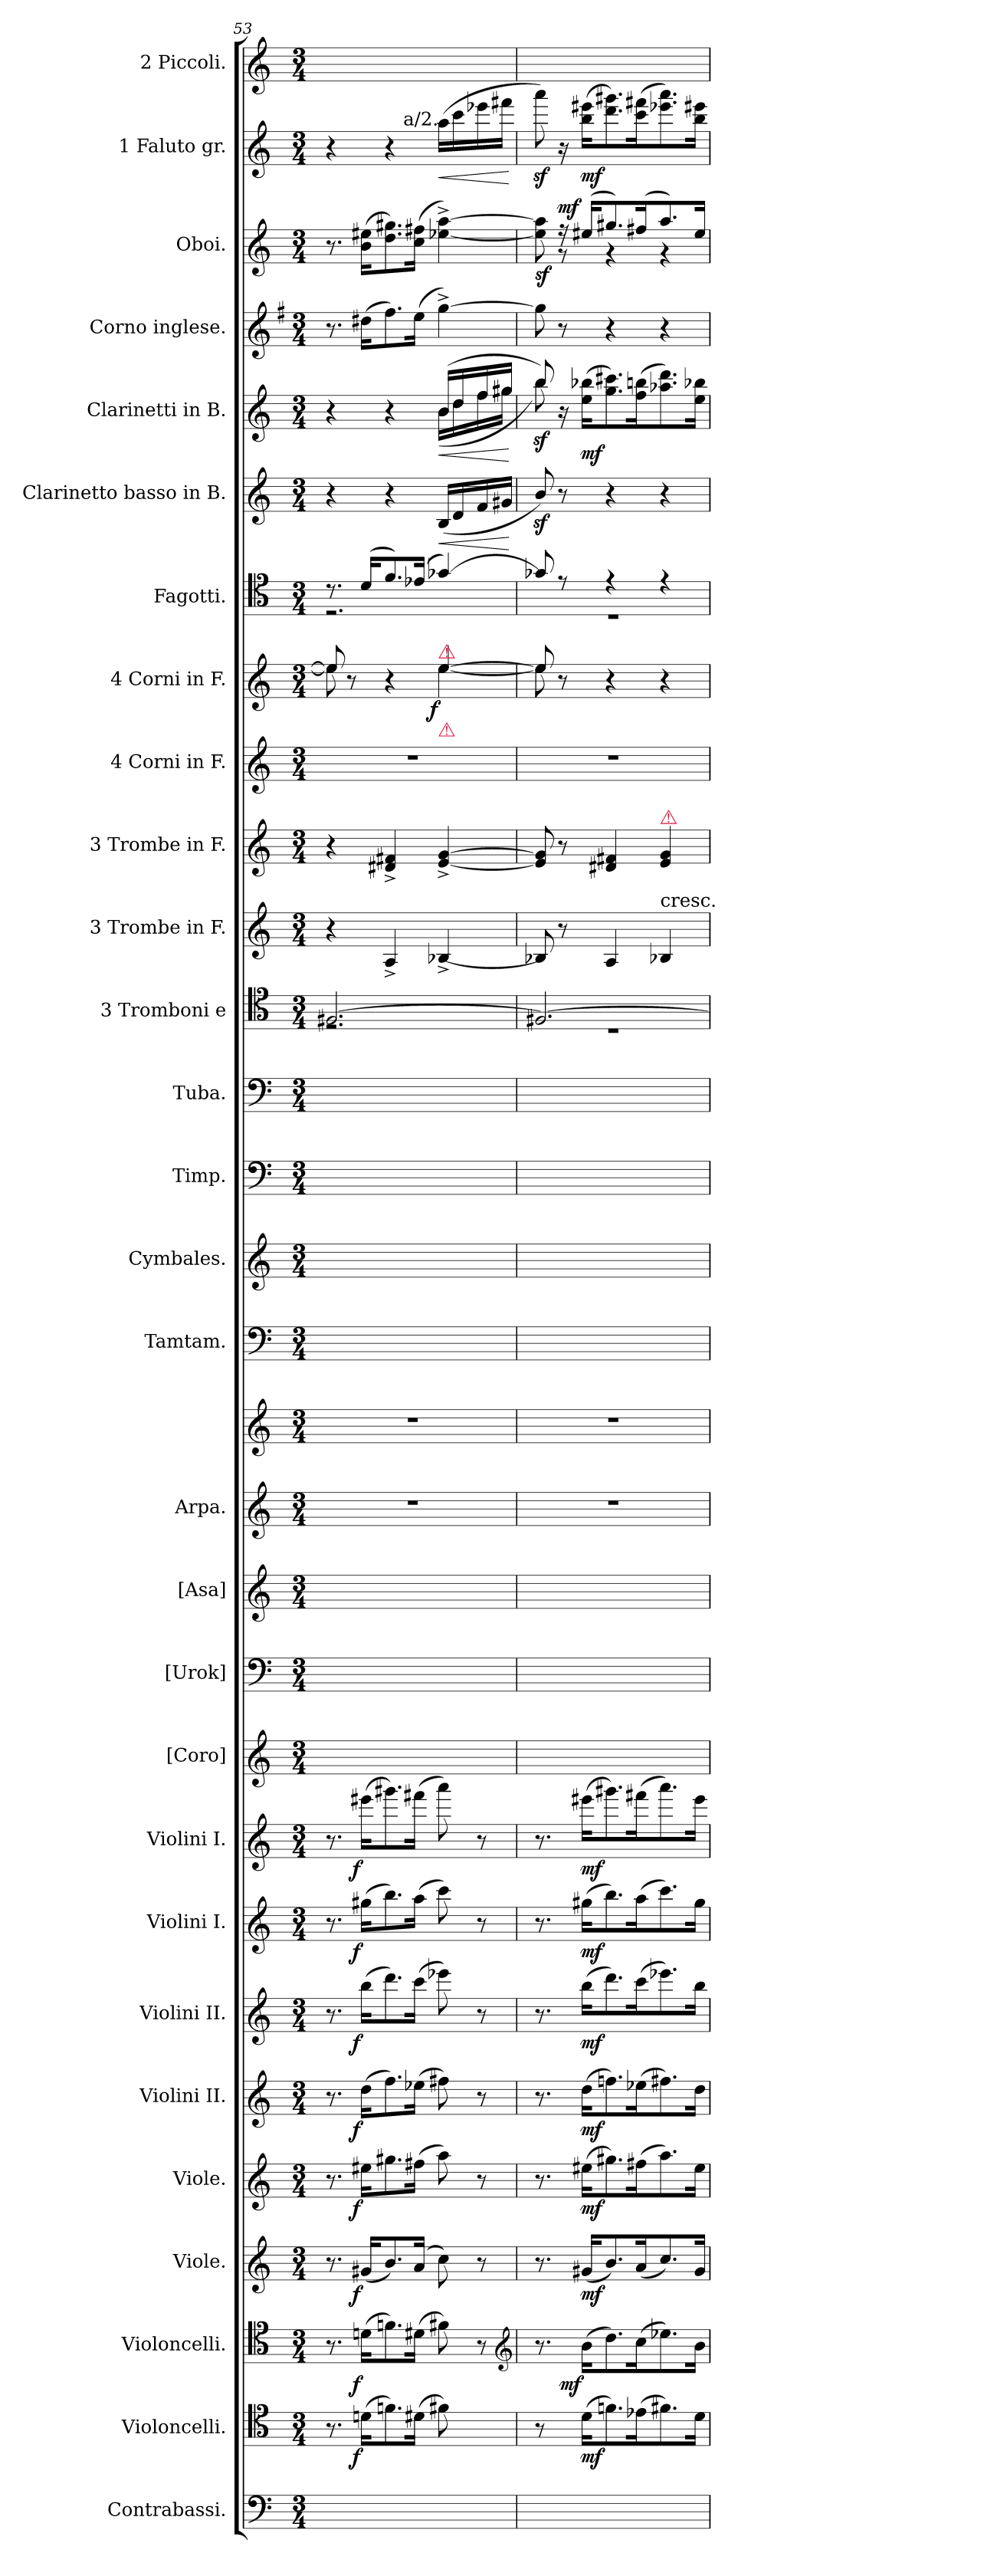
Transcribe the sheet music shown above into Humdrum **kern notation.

**kern	**kern	**dynam	**kern	**dynam	**kern	**dynam	**kern	**dynam	**kern	**dynam	**kern	**dynam	**kern	**dynam	**kern	**dynam	**kern	**kern	**kern	**kern	**kern	**kern	**kern	**kern	**kern	**kern	**dynam	**kern	**kern	**kern	**kern	**dynam	**kern	**kern	**dynam	**kern	**dynam	**kern	**kern	**dynam	**kern	**dynam	**kern
*part29	*part28	*part28	*part27	*part27	*part26	*part26	*part25	*part25	*part24	*part24	*part23	*part23	*part22	*part22	*part21	*part21	*part20	*part19	*part18	*part17	*part17	*part16	*part15	*part14	*part13	*part12	*part12	*part11	*part10	*part9	*part8	*part8	*part7	*part6	*part6	*part5	*part5	*part4	*part3	*part3	*part2	*part2	*part1
*staff30	*staff29	*staff29	*staff28	*staff28	*staff27	*staff27	*staff26	*staff26	*staff25	*staff25	*staff24	*staff24	*staff23	*staff23	*staff22	*staff22	*staff21	*staff20	*staff19	*staff18	*staff17	*staff16	*staff15	*staff14	*staff13	*staff12	*staff12	*staff11	*staff10	*staff9	*staff8	*staff8	*staff7	*staff6	*staff6	*staff5	*staff5	*staff4	*staff3	*staff3	*staff2	*staff2	*staff1
*I"Contrabassi.	*I"Violoncelli.	*	*I"Violoncelli.	*	*I"Viole.	*	*I"Viole.	*	*I"Violini II.	*	*I"Violini II.	*	*I"Violini I.	*	*I"Violini I.	*	*I"[Coro]	*I"[Urok]	*I"[Asa]	*I"Arpa.	*	*I"Tamtam.	*I"Cymbales.	*I"Timp.	*I"Tuba.	*I"3 Tromboni e	*	*I"3 Trombe in F.	*I"3 Trombe in F.	*I"4 Corni in F.	*I"4 Corni in F.	*	*I"Fagotti.	*I"Clarinetto basso in B.	*	*I"Clarinetti in B.	*	*I"Corno inglese.	*I"Oboi.	*	*I"1 Faluto gr.	*	*I"2 Piccoli.
*I'C.-B.	*I'Vcll.	*	*I'Vcll.	*	*	*	*	*	*I'II.	*	*I'II.	*	*	*	*	*	*	*I'Urok.	*I'Asa.	*	*	*I'Tamtam	*I'Cymb.	*I'Timp	*	*I'1.2. Tromb.	*	*	*I'1.2. Trb. F.	*I'Corni F.	*I'Corni F.	*	*I'Fag.	*	*	*I'Cl.B.	*	*I'Corno ingl.	*I'Ob.	*	*	*	*I'Picc.
*clefF4	*clefC4	*	*clefC4	*	*clefG2	*	*clefG2	*	*clefG2	*	*clefG2	*	*clefG2	*	*clefG2	*	*clefG2	*clefF4	*clefG2	*clefG2	*clefG2	*clefF4	*clefG2	*clefF4	*clefF4	*clefC4	*	*clefG2	*clefG2	*clefG2	*clefG2	*	*clefC4	*clefG2	*	*clefG2	*	*clefG2	*clefG2	*	*clefG2	*	*clefG2
*	*	*	*	*	*	*	*	*	*	*	*	*	*	*	*	*	*	*	*	*	*	*	*	*	*	*	*	*ITrd-3c-5	*ITrd-3c-5	*ITrd4c7	*ITrd4c7	*	*	*ITrd1c2	*	*ITrd1c2	*	*ITrd4c7	*	*	*	*	*
*k[]	*k[]	*	*k[]	*	*k[]	*	*k[]	*	*k[]	*	*k[]	*	*k[]	*	*k[]	*	*k[]	*k[]	*k[]	*k[]	*k[]	*k[]	*k[]	*k[]	*k[]	*k[]	*	*k[b-]	*k[b-]	*k[b-]	*k[b-]	*	*k[]	*k[b-e-]	*	*k[b-e-]	*	*k[]	*k[]	*	*k[]	*	*k[]
*M3/4	*M3/4	*	*M3/4	*	*M3/4	*	*M3/4	*	*M3/4	*	*M3/4	*	*M3/4	*	*M3/4	*	*M3/4	*M3/4	*M3/4	*M3/4	*M3/4	*M3/4	*M3/4	*M3/4	*M3/4	*M3/4	*	*M3/4	*M3/4	*M3/4	*M3/4	*	*M3/4	*M3/4	*	*M3/4	*	*M3/4	*M3/4	*	*M3/4	*	*M3/4
=53	=53	=53	=53	=53	=53	=53	=53	=53	=53	=53	=53	=53	=53	=53	=53	=53	=53	=53	=53	=53	=53	=53	=53	=53	=53	=53	=53	=53	=53	=53	=53	=53	=53	=53	=53	=53	=53	=53	=53	=53	=53	=53	=53
*	*	*	*	*	*	*	*	*	*	*	*	*	*	*	*	*	*	*	*	*	*	*	*	*	*	*^	*	*	*	*	*^	*	*^	*	*	*^	*	*	*	*	*	*	*
!	!	!	!	!	!	!	!	!	!	!	!	!	!	!	!	!	!	!	!	!	!	!	!	!	!	!	!	!LO:DY:a	!	!	!	!	!	!	!	!	!	!	!	!	!	!	!	!	!	!	!
2.ryy	8.r	.	8.r	.	8.r	.	8.r	.	8.r	.	8.r	.	8.r	.	8.r	.	2.ryy	2.ryy	2.ryy	2.r	2.r	2.ryy	2.ryy	2.ryy	2.ryy	[2.F#X/	2.rD	f	4r	4r	2.r	8a/]	8a\]	.	8.rc	2.rD	4r	.	4r	2ryy	.	8.r	8.r	.	4r	.	2.ryy
.	.	.	.	.	.	.	.	.	.	.	.	.	.	.	.	.	.	.	.	.	.	.	.	.	.	.	.	.	.	.	.	8r	4.ryy	.	.	.	.	.	.	.	.	.	.	.	.	.	.
!	!	!LO:DY:b:rj	!	!LO:DY:b:rj	!	!LO:DY:b:rj	!	!LO:DY:b:rj	!	!LO:DY:b:rj	!	!LO:DY:b:rj	!	!LO:DY:b:rj	!	!LO:DY:b:rj	!	!	!	!	!	!	!	!	!	!	!	!	!	!	!	!	!	!	!	!	!	!	!	!	!	!	!	!	!	!	!
.	(16dn\KL	f	(16dn\KL	f	(16g#X/KL	f	16ee#X\KL	f	(16dd\KL	f	(16bb\KL	f	(16gg#X\KL	f	(16eee#X\KL	f	.	.	.	.	.	.	.	.	.	.	.	.	.	.	.	.	.	.	(16d/KL	.	.	.	.	.	.	(16g#X\KL	(16b\ 16ee#X\KL	.	.	.	.
.	8.fn\)	.	8.fn\)	.	8.b/)	.	8.gg#X\	.	8.ff\)	.	8.ddd\)	.	8.bb\)	.	8.ggg#X\)	.	.	.	.	.	.	.	.	.	.	.	.	.	4d^>/	4g#X^>/ 4bn^>/	.	4r	.	.	8.f/)	.	4r	.	4r	.	.	8.b\)	8.dd\ 8.gg#X\)	.	4r	.	.
.	(16d#X\Jk	.	(16d#X\Jk	.	(16a/Jk	.	(16ff#X\Jk	.	(16ee-X\Jk	.	(16ccc\Jk	.	(16aa\Jk	.	(16fff#X\Jk	.	.	.	.	.	.	.	.	.	.	.	.	.	.	.	.	.	.	.	(<16e-X/Jk	.	.	.	.	.	.	(16a\Jk	(16cc\ 16ff#X\Jk	.	.	.	.
!	!	!	!	!	!	!	!	!	!	!	!	!	!	!	!	!	!	!	!	!	!	!	!	!	!	!	!	!	!	!	!	!	!	!	!	!	!	!	!	!	!	!	!	!	!LO:TX:a:rj:t=a/2.	!	!
!	!	!	!	!	!	!	!	!	!	!	!	!	!	!	!	!	!	!	!	!	!	!	!	!	!	!	!	!	!	!	!	!LO:TX:a:color=crimson:t=⚠	!	!	!	!	!	!	!	!	!	!	!	!	!	!	!
!	!	!	!	!	!	!	!	!	!	!	!	!	!	!	!	!	!	!	!	!	!	!	!	!	!	!	!	!	!	!	!	!LO:TX:b:color=crimson:t=⚠	!	!	!	!	!	!	!	!	!	!	!	!	!	!	!
!	!	!	!	!	!	!	!	!	!	!	!	!	!	!	!	!	!	!	!	!	!	!	!	!	!	!	!	!	!	!	!	!	!	!LO:DY:b:rj	!	!	!	!LO:HP:b	!	!	!LO:HP:b	!	!	!	!	!LO:HP:b	!
.	8f#X\)	.	8f#X\)	.	8cc\)	.	8aa\)	.	8ff#X\)	.	8eee-X\)	.	8ccc\)	.	8aaa\)	.	.	.	.	.	.	.	.	.	.	.	.	.	[4e-X^>/	[4a^>/ [4cc^>/	.	[4a/	[4a\	f	[4g-X/)	.	(16A/LL	<	(16a/LL	(16a\LL	<	[4cc^\)	[4ee-X^\ [4aa^\)	.	(16aa\LL	<	.
.	.	.	.	.	.	.	.	.	.	.	.	.	.	.	.	.	.	.	.	.	.	.	.	.	.	.	.	.	.	.	.	.	.	.	.	.	16c/	.	16cc/	16cc\	.	.	.	.	16ccc\	.	.
.	8ryy	.	8r	.	8r	.	8r	.	8r	.	8r	.	8r	.	8r	.	.	.	.	.	.	.	.	.	.	.	.	.	.	.	.	.	.	.	.	.	16e-/	.	16ee-/	16ee-\	.	.	.	.	16eee-X\	.	.
.	.	.	.	.	.	.	.	.	.	.	.	.	.	.	.	.	.	.	.	.	.	.	.	.	.	.	.	.	.	.	.	.	.	.	.	.	16f#X/JJ	.	16ff#X/JJ	16ff#X\JJ	.	.	.	.	16fff#X\JJ	.	.
*	*	*	*	*	*	*	*	*	*	*	*	*	*	*	*	*	*	*	*	*	*	*	*	*	*	*	*	*	*	*	*	*v	*v	*	*	*	*	*	*v	*v	*	*	*	*	*	*	*
*	*	*	*	*	*	*	*	*	*	*	*	*	*	*	*	*	*	*	*	*	*	*	*	*	*	*v	*v	*	*	*	*	*	*	*v	*v	*	*	*	*	*	*	*	*	*	*
*	*	*	*clefG2	*	*	*	*	*	*	*	*	*	*	*	*	*	*	*	*	*	*	*	*	*	*	*	*	*	*	*	*	*	*	*	*	*	*	*	*	*	*	*	*
.	.	.	.	.	.	.	.	.	.	.	.	.	.	.	.	.	.	.	.	.	.	.	.	.	.	.	.	.	.	.	.	.	.	.	[	.	[	.	.	.	.	[	.
=54	=54	=54	=54	=54	=54	=54	=54	=54	=54	=54	=54	=54	=54	=54	=54	=54	=54	=54	=54	=54	=54	=54	=54	=54	=54	=54	=54	=54	=54	=54	=54	=54	=54	=54	=54	=54	=54	=54	=54	=54	=54	=54	=54
!	!LO:N:vis=8	!	!	!	!	!	!	!	!	!	!	!	!	!	!	!	!	!	!	!	!	!	!	!	!	!	!	!	!	!	!	!	!	!	!	!	!	!	!	!	!	!	!
*	*	*	*	*	*	*	*	*	*	*	*	*	*	*	*	*	*	*	*	*	*	*	*	*	*	*^	*	*	*	*	*^	*	*^	*	*	*^	*	*	*^	*	*	*	*
2.ryy	8.r	.	8.r	.	8.r	.	8.r	.	8.r	.	8.r	.	8.r	.	8.r	.	2.ryy	2.ryy	2.ryy	2.r	2.r	2.ryy	2.ryy	2.ryy	2.ryy	2.F#X/_	2.rD	.	8e-X/]	8a]/ 8cc]/	2.r	8a/]	8a\]	.	8g-X/]	2.rD	8az/)	.	8aa/)	8aaz\)	.	8cc\]	8ee-]\ 8aa]\	8ryy	sf	8aaaz\)	.	2.ryy
!	!	!	!	!	!	!	!	!	!	!	!	!	!	!	!	!	!	!	!	!	!	!	!	!	!	!	!	!	!	!	!	!	!	!	!	!	!	!	!	!	!	!	!	!	!LO:DY:a	!	!	!
.	.	.	.	.	.	.	.	.	.	.	.	.	.	.	.	.	.	.	.	.	.	.	.	.	.	.	.	.	8r	8r	.	8r	2ryy	.	8re	.	8r	.	16r	2ryy	.	8r	16rff	8rg	mf	16r	.	.
!	!	!	!	!LO:DY:b:rj	!	!	!	!	!	!	!	!	!	!	!	!	!	!	!	!	!	!	!	!	!	!	!	!	!	!	!	!	!	!	!	!	!	!	!	!	!	!	!	!	!	!	!	!
.	(16d\KL	mf	(16b\KL	mf	(16g#X/KL	mf	(16ee#X\KL	mf	(16dd\KL	mf	(16bb\KL	mf	(16gg#X\KL	mf	(16eee#X\KL	mf	.	.	.	.	.	.	.	.	.	.	.	.	.	.	.	.	.	.	.	.	.	.	(16dd\ 16aa-X\KL	.	mf	.	(16ee#X/KL	.	.	(16bb\ 16eee#X\KL	mf	.
.	8.fn\)	.	8.dd\)	.	8.b/)	.	8.gg#X\)	.	8.ffn\)	.	8.ddd\)	.	8.bb\)	.	8.ggg#X\)	.	.	.	.	.	.	.	.	.	.	.	.	.	4d/	4g#X/ 4bn/	.	4r	.	.	4re	.	4r	.	8.ff\ 8.bbn\)	.	.	4r	8.gg#X/)	4rg	.	8.ddd\ 8.ggg#X\)	.	.
.	(16e-X\K	.	(16cc\K	.	(16a/K	.	(16ff#X\K	.	(16ee-X\K	.	(16ccc\K	.	(16aa\K	.	(16fff#X\K	.	.	.	.	.	.	.	.	.	.	.	.	.	.	.	.	.	.	.	.	.	.	.	(16ee-\ 16aan\K	.	.	.	(16ff#X/K	.	.	(16ccc\ 16fff#X\K	.	.
!	!	!	!	!	!	!	!	!	!	!	!	!	!	!	!	!	!	!	!	!	!	!	!	!	!	!	!	!	!	!LO:TX:a:color=crimson:t=⚠	!	!	!	!	!	!	!	!	!	!	!	!	!	!	!	!	!	!
!	!	!	!	!	!	!	!	!	!	!	!	!	!	!	!	!	!	!	!	!	!	!	!	!	!	!	!	!	!LO:TX:t=cresc.	!	!	!	!	!	!	!	!	!	!	!	!	!	!	!	!	!	!	!
.	8.f#X\)	.	8.ee-X\)	.	8.cc/)	.	8.aa\)	.	8.ff#X\)	.	8.eee-X\)	.	8.ccc\)	.	8.aaa\)	.	.	.	.	.	.	.	.	.	.	.	.	.	4e-X/	4a/ 4cc/	.	4r	.	.	4re	.	4r	.	8.gg-X\ 8.ccc\)	.	.	4r	8.aa/)	4rg	.	8.eee-X\ 8.aaa\)	.	.
.	.	.	.	.	.	.	.	.	.	.	.	.	.	.	.	.	.	.	.	.	.	.	.	.	.	.	.	.	.	.	.	.	8ryy	.	.	.	.	.	.	8ryy	.	.	.	.	.	.	.	.
.	16d\Jk	.	16b\Jk	.	16g#/Jk	.	16ee#\Jk	.	16dd\Jk	.	16bb\Jk	.	16gg#\Jk	.	16eee#\Jk	.	.	.	.	.	.	.	.	.	.	.	.	.	.	.	.	.	.	.	.	.	.	.	16dd\ 16aa-X\Jk	.	.	.	16ee#/Jk	.	.	16bb\ 16eee#X\Jk	.	.
*	*	*	*	*	*	*	*	*	*	*	*	*	*	*	*	*	*	*	*	*	*	*	*	*	*	*	*	*	*	*	*	*v	*v	*	*	*	*	*	*v	*v	*	*	*v	*v	*	*	*	*
*	*	*	*	*	*	*	*	*	*	*	*	*	*	*	*	*	*	*	*	*	*	*	*	*	*	*v	*v	*	*	*	*	*	*	*v	*v	*	*	*	*	*	*	*	*	*	*
=	=	=	=	=	=	=	=	=	=	=	=	=	=	=	=	=	=	=	=	=	=	=	=	=	=	=	=	=	=	=	=	=	=	=	=	=	=	=	=	=	=	=	=
*-	*-	*-	*-	*-	*-	*-	*-	*-	*-	*-	*-	*-	*-	*-	*-	*-	*-	*-	*-	*-	*-	*-	*-	*-	*-	*-	*-	*-	*-	*-	*-	*-	*-	*-	*-	*-	*-	*-	*-	*-	*-	*-	*-
